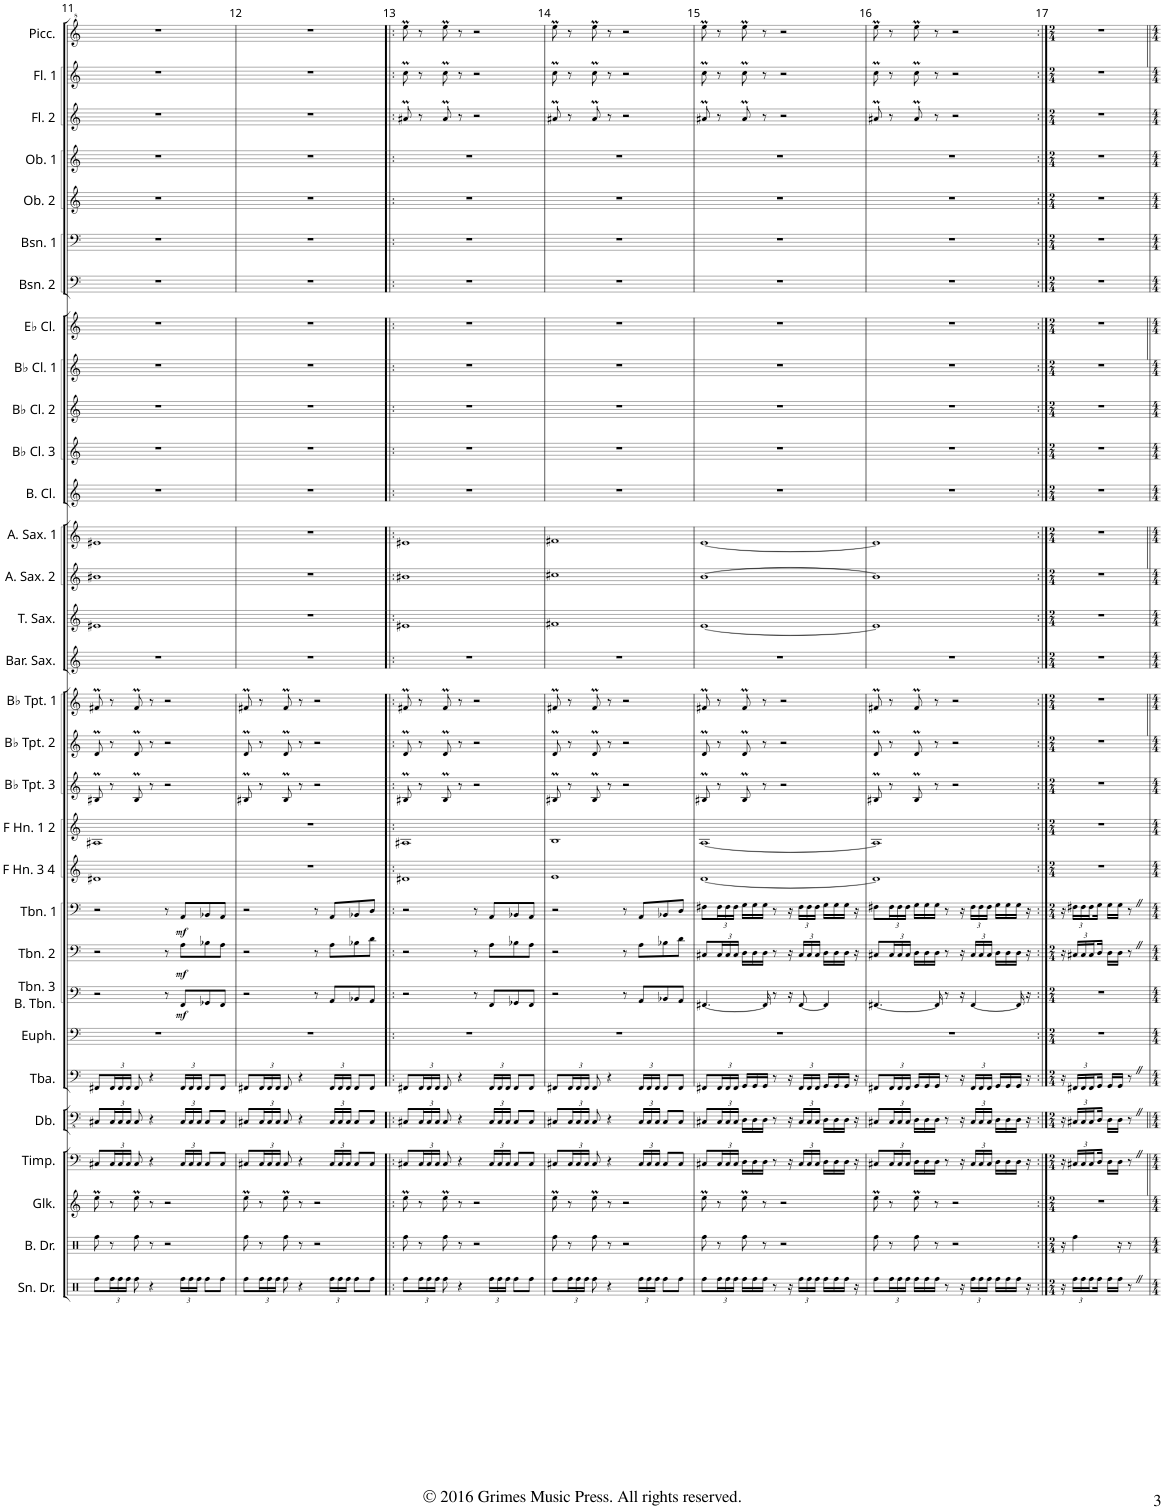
**kern	**kern	**kern	**kern	**kern	**kern	**kern	**kern	**dynam	**kern	**dynam	**kern	**dynam	**kern	**kern	**kern	**kern	**kern	**kern	**kern	**kern	**kern	**kern	**kern	**kern	**kern	**kern	**kern	**kern	**kern	**kern	**kern	**kern	**kern
*part31	*part30	*part29	*part28	*part27	*part26	*part25	*part24	*part24	*part23	*part23	*part22	*part22	*part21	*part20	*part19	*part18	*part17	*part16	*part15	*part14	*part13	*part12	*part11	*part10	*part9	*part8	*part7	*part6	*part5	*part4	*part3	*part2	*part1
*staff31	*staff30	*staff29	*staff28	*staff27	*staff26	*staff25	*staff24	*staff24	*staff23	*staff23	*staff22	*staff22	*staff21	*staff20	*staff19	*staff18	*staff17	*staff16	*staff15	*staff14	*staff13	*staff12	*staff11	*staff10	*staff9	*staff8	*staff7	*staff6	*staff5	*staff4	*staff3	*staff2	*staff1
*I"Snare Drum	*I"Bass Drum	*I"Glockenspiel	*I"Timpani	*I"Double Bass	*I"Tuba	*I"Euphonium	*I"Trombone 3 &amp; Bass Trombone	*	*I"Trombone 2	*	*I"Trombone 1	*	*I"F Horn 3 &amp; 4	*I"F Horn 1 &amp; 2	*I"Bb Trumpet 3	*I"Bb Trumpet 2	*I"Bb Trumpet 1	*I"Baritone Saxophone	*I"Tenor Saxophone	*I"Alto Saxophone 2	*I"Alto Saxophone 1	*I"Bass Clarinet	*I"Bb Clarinet 3	*I"Bb Clarinet 2	*I"Bb Clarinet 1	*I"Eb Clarinet	*I"Bassoon 2	*I"Bassoon 1	*I"Oboe 2	*I"Oboe 1	*I"Flute 2	*I"Flute 1	*I"Piccolo
*I'Sn. Dr.	*I'B. Dr.	*I'Glk.	*I'Timp.	*I'Db.	*I'Tba.	*I'Euph.	*I'Tbn. 3 B. Tbn.	*	*I'Tbn. 2	*	*I'Tbn. 1	*	*I'F Hn. 3 4	*I'F Hn. 1 2	*I'Bb Tpt. 3	*I'Bb Tpt. 2	*I'Bb Tpt. 1	*I'Bar. Sax.	*I'T. Sax.	*I'A. Sax. 2	*I'A. Sax. 1	*I'B. Cl.	*I'Bb Cl. 3	*I'Bb Cl. 2	*I'Bb Cl. 1	*I'Eb Cl.	*I'Bsn. 2	*I'Bsn. 1	*I'Ob. 2	*I'Ob. 1	*I'Fl. 2	*I'Fl. 1	*I'Picc.
!!LO:PB:g=z
*clefX	*clefX	*clefG2	*clefF4	*clefFv4	*clefF4	*clefF4	*clefF4	*	*clefF4	*	*clefF4	*	*clefG2	*clefG2	*clefG2	*clefG2	*clefG2	*clefG2	*clefG2	*clefG2	*clefG2	*clefG2	*clefG2	*clefG2	*clefG2	*clefG2	*clefF4	*clefF4	*clefG2	*clefG2	*clefG2	*clefG2	*clefG^2
*	*	*Trd-14c-24	*	*Trd7c12	*	*	*	*	*	*	*	*	*Trd4c7	*Trd4c7	*Trd1c2	*Trd1c2	*Trd1c2	*Trd12c21	*Trd8c14	*Trd5c9	*Trd5c9	*Trd8c14	*Trd1c2	*Trd1c2	*Trd1c2	*Trd1c2	*	*	*	*	*	*	*Trd-7c-12
*k[]	*k[]	*k[]	*k[]	*k[]	*k[]	*k[]	*k[]	*	*k[]	*	*k[]	*	*k[]	*k[]	*k[]	*k[]	*k[]	*k[]	*k[]	*k[]	*k[]	*k[]	*k[]	*k[]	*k[]	*k[]	*k[]	*k[]	*k[]	*k[]	*k[]	*k[]	*k[]
*M4/4	*M4/4	*M4/4	*M4/4	*M4/4	*M4/4	*M4/4	*M4/4	*	*M4/4	*	*M4/4	*	*M4/4	*M4/4	*M4/4	*M4/4	*M4/4	*M4/4	*M4/4	*M4/4	*M4/4	*M4/4	*M4/4	*M4/4	*M4/4	*M4/4	*M4/4	*M4/4	*M4/4	*M4/4	*M4/4	*M4/4	*M4/4
=11	=11	=11	=11	=11	=11	=11	=11	=11	=11	=11	=11	=11	=11	=11	=11	=11	=11	=11	=11	=11	=11	=11	=11	=11	=11	=11	=11	=11	=11	=11	=11	=11	=11
8Rff\L	8Rff\	8eem\	8C#X/L	8CC#X/L	8FF#X/L	1r	2r	.	2r	.	2r	.	1d#X	1A#X	8B#Xt/	8dM/	8f#Xm/	1r	1e#X	1b#X	1e#X	1r	1r	1r	1r	1r	1r	1r	1r	1r	1r	1r	1r
*Xbrackettup	*	*	*Xbrackettup	*Xbrackettup	*Xbrackettup	*	*	*	*	*	*	*	*	*	*	*	*	*	*	*	*	*	*	*	*	*	*	*	*	*	*	*	*
24Rff\L	8r	8r	24C#/L	24CC#/L	24FF#/L	.	.	.	.	.	.	.	.	.	8r	8r	8r	.	.	.	.	.	.	.	.	.	.	.	.	.	.	.	.
24Rff\	.	.	24C#/	24CC#/	24FF#/	.	.	.	.	.	.	.	.	.	.	.	.	.	.	.	.	.	.	.	.	.	.	.	.	.	.	.	.
24Rff\JJ	.	.	24C#/JJ	24CC#/JJ	24FF#/JJ	.	.	.	.	.	.	.	.	.	.	.	.	.	.	.	.	.	.	.	.	.	.	.	.	.	.	.	.
8Rff\	8Rff\	8eem\	8C#/	8CC#/	8FF#/	.	.	.	.	.	.	.	.	.	8B#t/	8dM/	8f#m/	.	.	.	.	.	.	.	.	.	.	.	.	.	.	.	.
4r	8r	8r	4r	4r	4r	.	.	.	.	.	.	.	.	.	8r	8r	8r	.	.	.	.	.	.	.	.	.	.	.	.	.	.	.	.
.	2r	2r	.	.	.	.	8r	.	8r	.	8r	.	.	.	2r	2r	2r	.	.	.	.	.	.	.	.	.	.	.	.	.	.	.	.
!	!	!	!	!	!	!	!	!LO:DY:b	!	!LO:DY:b	!	!LO:DY:b	!	!	!	!	!	!	!	!	!	!	!	!	!	!	!	!	!	!	!	!	!
24Rff\LL	.	.	24C#/LL	24CC#/LL	24FF#/LL	.	8FF/L	mf	8A\L	mf	8AA/L	mf	.	.	.	.	.	.	.	.	.	.	.	.	.	.	.	.	.	.	.	.	.
24Rff\	.	.	24C#/	24CC#/	24FF#/	.	.	.	.	.	.	.	.	.	.	.	.	.	.	.	.	.	.	.	.	.	.	.	.	.	.	.	.
24Rff\JJ	.	.	24C#/JJ	24CC#/JJ	24FF#/JJ	.	.	.	.	.	.	.	.	.	.	.	.	.	.	.	.	.	.	.	.	.	.	.	.	.	.	.	.
8Rff\L	.	.	8C#/L	8CC#/L	8FF#/L	.	8GG-X/	.	8B-X\	.	8BB-X/	.	.	.	.	.	.	.	.	.	.	.	.	.	.	.	.	.	.	.	.	.	.
8Rff\J	.	.	8C#/J	8CC#/J	8FF#/J	.	8FF/J	.	8A\J	.	8AA/J	.	.	.	.	.	.	.	.	.	.	.	.	.	.	.	.	.	.	.	.	.	.
=12	=12	=12	=12	=12	=12	=12	=12	=12	=12	=12	=12	=12	=12	=12	=12	=12	=12	=12	=12	=12	=12	=12	=12	=12	=12	=12	=12	=12	=12	=12	=12	=12	=12
8Rff\L	8Rff\	8eem\	8C#X/L	8CC#X/L	8FF#X/L	1r	2r	.	2r	.	2r	.	1r	1r	8B#Xt/	8dM/	8f#Xm/	1r	1r	1r	1r	1r	1r	1r	1r	1r	1r	1r	1r	1r	1r	1r	1r
24Rff\L	8r	8r	24C#/L	24CC#/L	24FF#/L	.	.	.	.	.	.	.	.	.	8r	8r	8r	.	.	.	.	.	.	.	.	.	.	.	.	.	.	.	.
24Rff\	.	.	24C#/	24CC#/	24FF#/	.	.	.	.	.	.	.	.	.	.	.	.	.	.	.	.	.	.	.	.	.	.	.	.	.	.	.	.
24Rff\JJ	.	.	24C#/JJ	24CC#/JJ	24FF#/JJ	.	.	.	.	.	.	.	.	.	.	.	.	.	.	.	.	.	.	.	.	.	.	.	.	.	.	.	.
8Rff\	8Rff\	8eem\	8C#/	8CC#/	8FF#/	.	.	.	.	.	.	.	.	.	8B#t/	8dM/	8f#m/	.	.	.	.	.	.	.	.	.	.	.	.	.	.	.	.
4r	8r	8r	4r	4r	4r	.	.	.	.	.	.	.	.	.	8r	8r	8r	.	.	.	.	.	.	.	.	.	.	.	.	.	.	.	.
.	2r	2r	.	.	.	.	8r	.	8r	.	8r	.	.	.	2r	2r	2r	.	.	.	.	.	.	.	.	.	.	.	.	.	.	.	.
24Rff\LL	.	.	24C#/LL	24CC#/LL	24FF#/LL	.	8AA/L	.	8A\L	.	8AA/L	.	.	.	.	.	.	.	.	.	.	.	.	.	.	.	.	.	.	.	.	.	.
24Rff\	.	.	24C#/	24CC#/	24FF#/	.	.	.	.	.	.	.	.	.	.	.	.	.	.	.	.	.	.	.	.	.	.	.	.	.	.	.	.
24Rff\JJ	.	.	24C#/JJ	24CC#/JJ	24FF#/JJ	.	.	.	.	.	.	.	.	.	.	.	.	.	.	.	.	.	.	.	.	.	.	.	.	.	.	.	.
8Rff\L	.	.	8C#/L	8CC#/L	8FF#/L	.	8BB-X/	.	8B-X\	.	8BB-X/	.	.	.	.	.	.	.	.	.	.	.	.	.	.	.	.	.	.	.	.	.	.
8Rff\J	.	.	8C#/J	8CC#/J	8FF#/J	.	8AA/J	.	8d\J	.	8D/J	.	.	.	.	.	.	.	.	.	.	.	.	.	.	.	.	.	.	.	.	.	.
=13!|:	=13!|:	=13!|:	=13!|:	=13!|:	=13!|:	=13!|:	=13!|:	=13!|:	=13!|:	=13!|:	=13!|:	=13!|:	=13!|:	=13!|:	=13!|:	=13!|:	=13!|:	=13!|:	=13!|:	=13!|:	=13!|:	=13!|:	=13!|:	=13!|:	=13!|:	=13!|:	=13!|:	=13!|:	=13!|:	=13!|:	=13!|:	=13!|:	=13!|:
8Rff\L	8Rff\	8eem\	8C#X/L	8CC#X/L	8FF#X/L	1r	2r	.	2r	.	2r	.	1d#X	1A#X	8B#Xt/	8dM/	8f#Xm/	1r	1e#X	1b#X	1e#X	1r	1r	1r	1r	1r	1r	1r	1r	1r	8a#Xm/	8ccM\	8eeem\
24Rff\L	8r	8r	24C#/L	24CC#/L	24FF#/L	.	.	.	.	.	.	.	.	.	8r	8r	8r	.	.	.	.	.	.	.	.	.	.	.	.	.	8r	8r	8r
24Rff\	.	.	24C#/	24CC#/	24FF#/	.	.	.	.	.	.	.	.	.	.	.	.	.	.	.	.	.	.	.	.	.	.	.	.	.	.	.	.
24Rff\JJ	.	.	24C#/JJ	24CC#/JJ	24FF#/JJ	.	.	.	.	.	.	.	.	.	.	.	.	.	.	.	.	.	.	.	.	.	.	.	.	.	.	.	.
8Rff\	8Rff\	8eem\	8C#/	8CC#/	8FF#/	.	.	.	.	.	.	.	.	.	8B#t/	8dM/	8f#m/	.	.	.	.	.	.	.	.	.	.	.	.	.	8a#m/	8ccM\	8eeem\
4r	8r	8r	4r	4r	4r	.	.	.	.	.	.	.	.	.	8r	8r	8r	.	.	.	.	.	.	.	.	.	.	.	.	.	8r	8r	8r
.	2r	2r	.	.	.	.	8r	.	8r	.	8r	.	.	.	2r	2r	2r	.	.	.	.	.	.	.	.	.	.	.	.	.	2r	2r	2r
24Rff\LL	.	.	24C#/LL	24CC#/LL	24FF#/LL	.	8FF/L	.	8A\L	.	8AA/L	.	.	.	.	.	.	.	.	.	.	.	.	.	.	.	.	.	.	.	.	.	.
24Rff\	.	.	24C#/	24CC#/	24FF#/	.	.	.	.	.	.	.	.	.	.	.	.	.	.	.	.	.	.	.	.	.	.	.	.	.	.	.	.
24Rff\JJ	.	.	24C#/JJ	24CC#/JJ	24FF#/JJ	.	.	.	.	.	.	.	.	.	.	.	.	.	.	.	.	.	.	.	.	.	.	.	.	.	.	.	.
8Rff\L	.	.	8C#/L	8CC#/L	8FF#/L	.	8GG-X/	.	8B-X\	.	8BB-X/	.	.	.	.	.	.	.	.	.	.	.	.	.	.	.	.	.	.	.	.	.	.
8Rff\J	.	.	8C#/J	8CC#/J	8FF#/J	.	8FF/J	.	8A\J	.	8AA/J	.	.	.	.	.	.	.	.	.	.	.	.	.	.	.	.	.	.	.	.	.	.
=14	=14	=14	=14	=14	=14	=14	=14	=14	=14	=14	=14	=14	=14	=14	=14	=14	=14	=14	=14	=14	=14	=14	=14	=14	=14	=14	=14	=14	=14	=14	=14	=14	=14
8Rff\L	8Rff\	8eem\	8C#X/L	8CC#X/L	8FF#X/L	1r	2r	.	2r	.	2r	.	1e	1B	8B#Xt/	8dM/	8f#Xm/	1r	1f#X	1cc#X	1f#X	1r	1r	1r	1r	1r	1r	1r	1r	1r	8a#Xm/	8ccM\	8eeem\
24Rff\L	8r	8r	24C#/L	24CC#/L	24FF#/L	.	.	.	.	.	.	.	.	.	8r	8r	8r	.	.	.	.	.	.	.	.	.	.	.	.	.	8r	8r	8r
24Rff\	.	.	24C#/	24CC#/	24FF#/	.	.	.	.	.	.	.	.	.	.	.	.	.	.	.	.	.	.	.	.	.	.	.	.	.	.	.	.
24Rff\JJ	.	.	24C#/JJ	24CC#/JJ	24FF#/JJ	.	.	.	.	.	.	.	.	.	.	.	.	.	.	.	.	.	.	.	.	.	.	.	.	.	.	.	.
8Rff\	8Rff\	8eem\	8C#/	8CC#/	8FF#/	.	.	.	.	.	.	.	.	.	8B#t/	8dM/	8f#m/	.	.	.	.	.	.	.	.	.	.	.	.	.	8a#m/	8ccM\	8eeem\
4r	8r	8r	4r	4r	4r	.	.	.	.	.	.	.	.	.	8r	8r	8r	.	.	.	.	.	.	.	.	.	.	.	.	.	8r	8r	8r
.	2r	2r	.	.	.	.	8r	.	8r	.	8r	.	.	.	2r	2r	2r	.	.	.	.	.	.	.	.	.	.	.	.	.	2r	2r	2r
24Rff\LL	.	.	24C#/LL	24CC#/LL	24FF#/LL	.	8AA/L	.	8A\L	.	8AA/L	.	.	.	.	.	.	.	.	.	.	.	.	.	.	.	.	.	.	.	.	.	.
24Rff\	.	.	24C#/	24CC#/	24FF#/	.	.	.	.	.	.	.	.	.	.	.	.	.	.	.	.	.	.	.	.	.	.	.	.	.	.	.	.
24Rff\JJ	.	.	24C#/JJ	24CC#/JJ	24FF#/JJ	.	.	.	.	.	.	.	.	.	.	.	.	.	.	.	.	.	.	.	.	.	.	.	.	.	.	.	.
8Rff\L	.	.	8C#/L	8CC#/L	8FF#/L	.	8BB-X/	.	8B-X\	.	8BB-X/	.	.	.	.	.	.	.	.	.	.	.	.	.	.	.	.	.	.	.	.	.	.
8Rff\J	.	.	8C#/J	8CC#/J	8FF#/J	.	8AA/J	.	8d\J	.	8D/J	.	.	.	.	.	.	.	.	.	.	.	.	.	.	.	.	.	.	.	.	.	.
=15	=15	=15	=15	=15	=15	=15	=15	=15	=15	=15	=15	=15	=15	=15	=15	=15	=15	=15	=15	=15	=15	=15	=15	=15	=15	=15	=15	=15	=15	=15	=15	=15	=15
8Rff\L	8Rff\	8eem\	8C#X/L	8CC#X/L	8FF#X/L	1r	[4.FF#X/	.	8C#X/L	.	8F#X\L	.	[1d	[1A	8B#Xt/	8dM/	8f#Xm/	1r	[1e	[1b	[1e	1r	1r	1r	1r	1r	1r	1r	1r	1r	8a#Xm/	8ccM\	8eeem\
*	*	*	*	*	*	*	*	*	*Xbrackettup	*	*Xbrackettup	*	*	*	*	*	*	*	*	*	*	*	*	*	*	*	*	*	*	*	*	*	*
24Rff\L	8r	8r	24C#/L	24CC#/L	24FF#/L	.	.	.	24C#/L	.	24F#\L	.	.	.	8r	8r	8r	.	.	.	.	.	.	.	.	.	.	.	.	.	8r	8r	8r
24Rff\	.	.	24C#/	24CC#/	24FF#/	.	.	.	24C#/	.	24F#\	.	.	.	.	.	.	.	.	.	.	.	.	.	.	.	.	.	.	.	.	.	.
24Rff\JJ	.	.	24C#/JJ	24CC#/JJ	24FF#/JJ	.	.	.	24C#/JJ	.	24F#\JJ	.	.	.	.	.	.	.	.	.	.	.	.	.	.	.	.	.	.	.	.	.	.
16Rff\LL	8Rff\	8eem\	16D\LL	16DD\LL	16GG/LL	.	.	.	16D\LL	.	16G\LL	.	.	.	8B#t/	8dM/	8f#m/	.	.	.	.	.	.	.	.	.	.	.	.	.	8a#m/	8ccM\	8eeem\
16Rff\	.	.	16D\	16DD\	16GG/	.	.	.	16D\	.	16G\	.	.	.	.	.	.	.	.	.	.	.	.	.	.	.	.	.	.	.	.	.	.
16Rff\JJ	8r	8r	16D\JJ	16DD\JJ	16GG/JJ	.	16FF#/]	.	16D\JJ	.	16G\JJ	.	.	.	8r	8r	8r	.	.	.	.	.	.	.	.	.	.	.	.	.	8r	8r	8r
8r	.	.	8r	8r	8r	.	8r	.	8r	.	8r	.	.	.	.	.	.	.	.	.	.	.	.	.	.	.	.	.	.	.	.	.	.
.	2r	2r	.	.	.	.	.	.	.	.	.	.	.	.	2r	2r	2r	.	.	.	.	.	.	.	.	.	.	.	.	.	2r	2r	2r
16r	.	.	16r	16r	16r	.	16r	.	16r	.	16r	.	.	.	.	.	.	.	.	.	.	.	.	.	.	.	.	.	.	.	.	.	.
24Rff\LL	.	.	24C#/LL	24CC#/LL	24FF#/LL	.	[8FF#/	.	24C#/LL	.	24F#\LL	.	.	.	.	.	.	.	.	.	.	.	.	.	.	.	.	.	.	.	.	.	.
24Rff\	.	.	24C#/	24CC#/	24FF#/	.	.	.	24C#/	.	24F#\	.	.	.	.	.	.	.	.	.	.	.	.	.	.	.	.	.	.	.	.	.	.
24Rff\JJ	.	.	24C#/JJ	24CC#/JJ	24FF#/JJ	.	.	.	24C#/JJ	.	24F#\JJ	.	.	.	.	.	.	.	.	.	.	.	.	.	.	.	.	.	.	.	.	.	.
16Rff\LL	.	.	16D\LL	16DD\LL	16GG/LL	.	4FF#/]	.	16D\LL	.	16G\LL	.	.	.	.	.	.	.	.	.	.	.	.	.	.	.	.	.	.	.	.	.	.
16Rff\	.	.	16D\	16DD\	16GG/	.	.	.	16D\	.	16G\	.	.	.	.	.	.	.	.	.	.	.	.	.	.	.	.	.	.	.	.	.	.
16Rff\JJ	.	.	16D\JJ	16DD\JJ	16GG/JJ	.	.	.	16D\JJ	.	16G\JJ	.	.	.	.	.	.	.	.	.	.	.	.	.	.	.	.	.	.	.	.	.	.
16r	.	.	16r	16r	16r	.	.	.	16r	.	16r	.	.	.	.	.	.	.	.	.	.	.	.	.	.	.	.	.	.	.	.	.	.
=16	=16	=16	=16	=16	=16	=16	=16	=16	=16	=16	=16	=16	=16	=16	=16	=16	=16	=16	=16	=16	=16	=16	=16	=16	=16	=16	=16	=16	=16	=16	=16	=16	=16
8Rff\L	8Rff\	8eem\	8C#X/L	8CC#X/L	8FF#X/L	1r	[4.FF#X/	.	8C#X/L	.	8F#X\L	.	1d]	1A]	8B#Xt/	8dM/	8f#Xm/	1r	1e]	1b]	1e]	1r	1r	1r	1r	1r	1r	1r	1r	1r	8a#Xm/	8ccM\	8eeem\
24Rff\L	8r	8r	24C#/L	24CC#/L	24FF#/L	.	.	.	24C#/L	.	24F#\L	.	.	.	8r	8r	8r	.	.	.	.	.	.	.	.	.	.	.	.	.	8r	8r	8r
24Rff\	.	.	24C#/	24CC#/	24FF#/	.	.	.	24C#/	.	24F#\	.	.	.	.	.	.	.	.	.	.	.	.	.	.	.	.	.	.	.	.	.	.
24Rff\JJ	.	.	24C#/JJ	24CC#/JJ	24FF#/JJ	.	.	.	24C#/JJ	.	24F#\JJ	.	.	.	.	.	.	.	.	.	.	.	.	.	.	.	.	.	.	.	.	.	.
16Rff\LL	8Rff\	8eem\	16D\LL	16DD\LL	16GG/LL	.	.	.	16D\LL	.	16G\LL	.	.	.	8B#t/	8dM/	8f#m/	.	.	.	.	.	.	.	.	.	.	.	.	.	8a#m/	8ccM\	8eeem\
16Rff\	.	.	16D\	16DD\	16GG/	.	.	.	16D\	.	16G\	.	.	.	.	.	.	.	.	.	.	.	.	.	.	.	.	.	.	.	.	.	.
16Rff\JJ	8r	8r	16D\JJ	16DD\JJ	16GG/JJ	.	16FF#/]	.	16D\JJ	.	16G\JJ	.	.	.	8r	8r	8r	.	.	.	.	.	.	.	.	.	.	.	.	.	8r	8r	8r
8r	.	.	8r	8r	8r	.	8r	.	8r	.	8r	.	.	.	.	.	.	.	.	.	.	.	.	.	.	.	.	.	.	.	.	.	.
.	2r	2r	.	.	.	.	.	.	.	.	.	.	.	.	2r	2r	2r	.	.	.	.	.	.	.	.	.	.	.	.	.	2r	2r	2r
16r	.	.	16r	16r	16r	.	16r	.	16r	.	16r	.	.	.	.	.	.	.	.	.	.	.	.	.	.	.	.	.	.	.	.	.	.
24Rff\LL	.	.	24C#/LL	24CC#/LL	24FF#/LL	.	[4FF#/	.	24C#/LL	.	24F#\LL	.	.	.	.	.	.	.	.	.	.	.	.	.	.	.	.	.	.	.	.	.	.
24Rff\	.	.	24C#/	24CC#/	24FF#/	.	.	.	24C#/	.	24F#\	.	.	.	.	.	.	.	.	.	.	.	.	.	.	.	.	.	.	.	.	.	.
24Rff\JJ	.	.	24C#/JJ	24CC#/JJ	24FF#/JJ	.	.	.	24C#/JJ	.	24F#\JJ	.	.	.	.	.	.	.	.	.	.	.	.	.	.	.	.	.	.	.	.	.	.
16Rff\LL	.	.	16D\LL	16DD\LL	16GG/LL	.	.	.	16D\LL	.	16G\LL	.	.	.	.	.	.	.	.	.	.	.	.	.	.	.	.	.	.	.	.	.	.
16Rff\	.	.	16D\	16DD\	16GG/	.	.	.	16D\	.	16G\	.	.	.	.	.	.	.	.	.	.	.	.	.	.	.	.	.	.	.	.	.	.
16Rff\JJ	.	.	16D\JJ	16DD\JJ	16GG/JJ	.	16FF#/]	.	16D\JJ	.	16G\JJ	.	.	.	.	.	.	.	.	.	.	.	.	.	.	.	.	.	.	.	.	.	.
16r	.	.	16r	16r	16r	.	16r	.	16r	.	16r	.	.	.	.	.	.	.	.	.	.	.	.	.	.	.	.	.	.	.	.	.	.
=17:|!	=17:|!	=17:|!	=17:|!	=17:|!	=17:|!	=17:|!	=17:|!	=17:|!	=17:|!	=17:|!	=17:|!	=17:|!	=17:|!	=17:|!	=17:|!	=17:|!	=17:|!	=17:|!	=17:|!	=17:|!	=17:|!	=17:|!	=17:|!	=17:|!	=17:|!	=17:|!	=17:|!	=17:|!	=17:|!	=17:|!	=17:|!	=17:|!	=17:|!
*M2/4	*M2/4	*M2/4	*M2/4	*M2/4	*M2/4	*M2/4	*M2/4	*	*M2/4	*	*M2/4	*	*M2/4	*M2/4	*M2/4	*M2/4	*M2/4	*M2/4	*M2/4	*M2/4	*M2/4	*M2/4	*M2/4	*M2/4	*M2/4	*M2/4	*M2/4	*M2/4	*M2/4	*M2/4	*M2/4	*M2/4	*M2/4
16r	16r	2r	16r	16r	16r	2r	2r	.	16r	.	16r	.	2r	2r	2r	2r	2r	2r	2r	2r	2r	2r	2r	2r	2r	2r	2r	2r	2r	2r	2r	2r	2r
24Rff\LL	4Rff\	.	24C#X/LL	24CC#X/LL	24FF#X/LL	.	.	.	24C#X/LL	.	24F#X\LL	.	.	.	.	.	.	.	.	.	.	.	.	.	.	.	.	.	.	.	.	.	.
24Rff\	.	.	24C#/	24CC#/	24FF#/	.	.	.	24C#/	.	24F#\	.	.	.	.	.	.	.	.	.	.	.	.	.	.	.	.	.	.	.	.	.	.
24Rff\	.	.	24C#/	24CC#/	24FF#/	.	.	.	24C#/	.	24F#\	.	.	.	.	.	.	.	.	.	.	.	.	.	.	.	.	.	.	.	.	.	.
16Rff\JJ	.	.	16D/JJ	16DD/JJ	16GG/JJ	.	.	.	16D/JJ	.	16G\JJ	.	.	.	.	.	.	.	.	.	.	.	.	.	.	.	.	.	.	.	.	.	.
16Rff\LL	.	.	16D\LL	16DD\LL	16GG/LL	.	.	.	16D\LL	.	16G\LL	.	.	.	.	.	.	.	.	.	.	.	.	.	.	.	.	.	.	.	.	.	.
16Rff\JJ	16r	.	16D\JJ	16DD\JJ	16GG/JJ	.	.	.	16D\JJ	.	16G\JJ	.	.	.	.	.	.	.	.	.	.	.	.	.	.	.	.	.	.	.	.	.	.
8r	8r	.	8r	8r	8r	.	.	.	8r	.	8r	.	.	.	.	.	.	.	.	.	.	.	.	.	.	.	.	.	.	.	.	.	.
=||	=||	=||	=||	=||	=||	=||	=||	=||	=||	=||	=||	=||	=||	=||	=||	=||	=||	=||	=||	=||	=||	=||	=||	=||	=||	=||	=||	=||	=||	=||	=||	=||	=||
*-	*-	*-	*-	*-	*-	*-	*-	*-	*-	*-	*-	*-	*-	*-	*-	*-	*-	*-	*-	*-	*-	*-	*-	*-	*-	*-	*-	*-	*-	*-	*-	*-	*-
